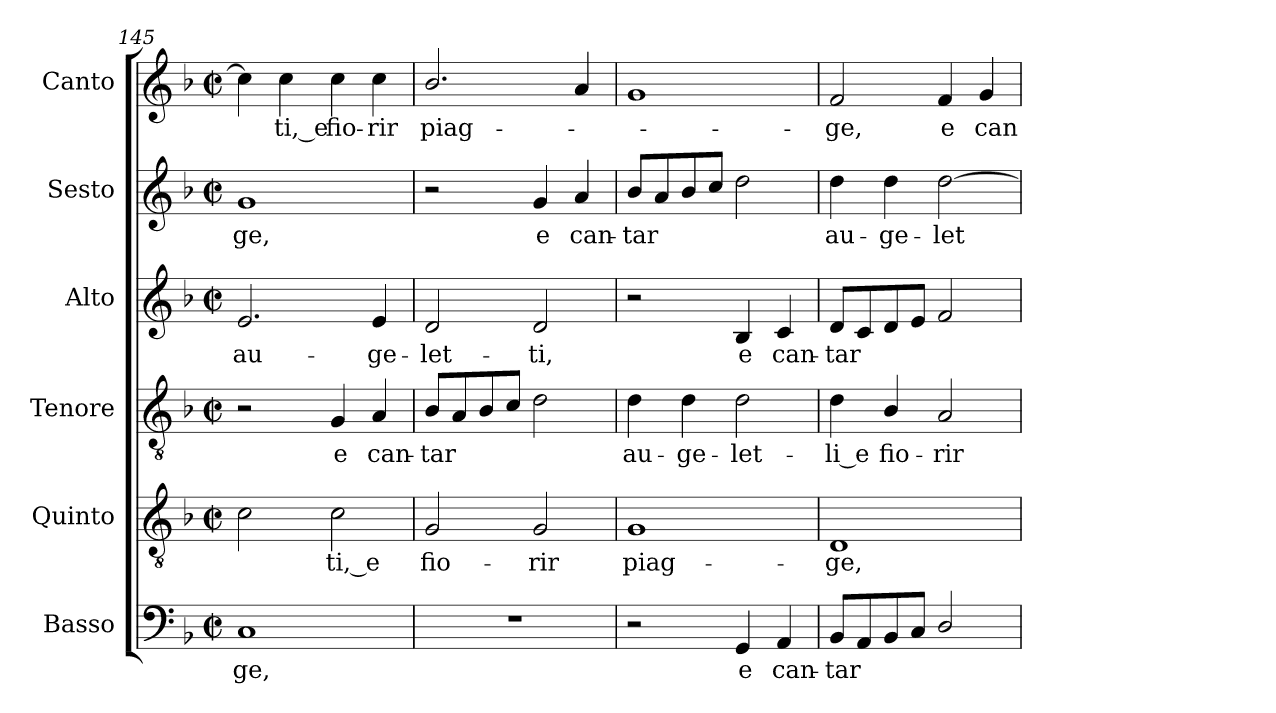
**kern	**text	**kern	**text	**kern	**text	**kern	**text	**kern	**text	**kern	**text
*part6	*part6	*part5	*part5	*part4	*part4	*part3	*part3	*part2	*part2	*part1	*part1
*staff6	*staff6	*staff5	*staff5	*staff4	*staff4	*staff3	*staff3	*staff2	*staff2	*staff1	*staff1
*I"Basso	*	*I"Quinto	*	*I"Tenore	*	*I"Alto	*	*I"Sesto	*	*I"Canto	*
*I'B.	*	*	*	*I'T.	*	*I'A.	*	*I'S.	*	*	*
*clefF4	*	*clefGv2	*	*clefGv2	*	*clefG2	*	*clefG2	*	*clefG2	*
*	*	*ITrd7c12	*	*ITrd7c12	*	*	*	*	*	*	*
*k[b-]	*	*k[b-]	*	*k[b-]	*	*k[b-]	*	*k[b-]	*	*k[b-]	*
*F:	*	*F:	*	*F:	*	*F:	*	*F:	*	*F:	*
*M2/2	*	*M2/2	*	*M2/2	*	*M2/2	*	*M2/2	*	*M2/2	*
*met(c|)	*	*met(c|)	*	*met(c|)	*	*met(c|)	*	*met(c|)	*	*met(c|)	*
=145	=145	=145	=145	=145	=145	=145	=145	=145	=145	=145	=145
!	!LO:LY:b:color=#000000	!	!	!	!	!	!	!	!	!	!
!	!	!	!	!	!	!	!LO:LY:b:color=#000000	!	!	!	!
!	!	!	!	!	!	!	!	!	!LO:LY:b:color=#000000	!	!
1Ci	-ge,	2Ci\	.	2r	.	2.ei/	au-	1gi	-ge,	4cci\]	.
!	!	!	!	!	!	!	!	!	!	!	!LO:LY:b:color=#000000
.	.	.	.	.	.	.	.	.	.	4cci\	-ti,_e
!	!	!	!LO:LY:b:color=#000000	!	!	!	!	!	!	!	!
!	!	!	!	!	!LO:LY:b:color=#000000	!	!	!	!	!	!
!	!	!	!	!	!	!	!	!	!	!	!LO:LY:b:color=#000000
.	.	2Ci\	-ti,_e	4GGi/	e	.	.	.	.	4cci\	fio-
!	!	!	!	!	!LO:LY:b:color=#000000	!	!	!	!	!	!
!	!	!	!	!	!	!	!LO:LY:b:color=#000000	!	!	!	!
!	!	!	!	!	!	!	!	!	!	!	!LO:LY:b:color=#000000
.	.	.	.	4AAi/	can-	4ei/	-ge-	.	.	4cci\	-rir
=146	=146	=146	=146	=146	=146	=146	=146	=146	=146	=146	=146
!	!	!	!LO:LY:b:color=#000000	!	!	!	!	!	!	!	!
!	!	!	!	!	!LO:LY:b:color=#000000	!	!	!	!	!	!
!	!	!	!	!	!	!	!LO:LY:b:color=#000000	!	!	!	!
!	!	!	!	!	!	!	!	!	!	!	!LO:LY:b:color=#000000
1r	.	2GGi/	fio-	8BB-i/L	-tar	2di/	-let-	2r	.	2.b-i/	piag-
.	.	.	.	8AAi/	.	.	.	.	.	.	.
.	.	.	.	8BB-i/	.	.	.	.	.	.	.
.	.	.	.	8Ci/J	.	.	.	.	.	.	.
!	!	!	!LO:LY:b:color=#000000	!	!	!	!	!	!	!	!
!	!	!	!	!	!	!	!LO:LY:b:color=#000000	!	!	!	!
!	!	!	!	!	!	!	!	!	!LO:LY:b:color=#000000	!	!
.	.	2GGi/	-rir	2Di\	.	2di/	-ti,	4gi/	e	.	.
!	!	!	!	!	!	!	!	!	!LO:LY:b:color=#000000	!	!
.	.	.	.	.	.	.	.	4ai/	can-	4ai/	.
=147	=147	=147	=147	=147	=147	=147	=147	=147	=147	=147	=147
!	!	!	!LO:LY:b:color=#000000	!	!	!	!	!	!	!	!
!	!	!	!	!	!LO:LY:b:color=#000000	!	!	!	!	!	!
!	!	!	!	!	!	!	!	!	!LO:LY:b:color=#000000	!	!
2r	.	1GGi	piag-	4Di\	au-	2r	.	8b-i/L	-tar	1gi	.
.	.	.	.	.	.	.	.	8ai/	.	.	.
!	!	!	!	!	!LO:LY:b:color=#000000	!	!	!	!	!	!
.	.	.	.	4Di\	-ge-	.	.	8b-i/	.	.	.
.	.	.	.	.	.	.	.	8cci/J	.	.	.
!	!LO:LY:b:color=#000000	!	!	!	!	!	!	!	!	!	!
!	!	!	!	!	!LO:LY:b:color=#000000	!	!	!	!	!	!
!	!	!	!	!	!	!	!LO:LY:b:color=#000000	!	!	!	!
4GGi/	e	.	.	2Di\	-let-	4B-i/	e	2ddi\	.	.	.
!	!LO:LY:b:color=#000000	!	!	!	!	!	!	!	!	!	!
!	!	!	!	!	!	!	!LO:LY:b:color=#000000	!	!	!	!
4AAi/	can-	.	.	.	.	4ci/	can-	.	.	.	.
!!LO:LB:g=z
=148	=148	=148	=148	=148	=148	=148	=148	=148	=148	=148	=148
!	!LO:LY:b:color=#000000	!	!	!	!	!	!	!	!	!	!
!	!	!	!LO:LY:b:color=#000000	!	!	!	!	!	!	!	!
!	!	!	!	!	!LO:LY:b:color=#000000	!	!	!	!	!	!
!	!	!	!	!	!	!	!LO:LY:b:color=#000000	!	!	!	!
!	!	!	!	!	!	!	!	!	!LO:LY:b:color=#000000	!	!
!	!	!	!	!	!	!	!	!	!	!	!LO:LY:b:color=#000000
8BB-i/L	-tar	1DDi	-ge,	4Di\	-li_e	8di/L	-tar	4ddi\	au-	2fi/	-ge,
8AAi/	.	.	.	.	.	8ci/	.	.	.	.	.
!	!	!	!	!	!LO:LY:b:color=#000000	!	!	!	!	!	!
!	!	!	!	!	!	!	!	!	!LO:LY:b:color=#000000	!	!
8BB-i/	.	.	.	4BB-i/	fio-	8di/	.	4ddi\	-ge-	.	.
8Ci/J	.	.	.	.	.	8ei/J	.	.	.	.	.
!	!	!	!	!	!LO:LY:b:color=#000000	!	!	!	!	!	!
!	!	!	!	!	!	!	!	!	!LO:LY:b:color=#000000	!	!
!	!	!	!	!	!	!	!	!	!	!	!LO:LY:b:color=#000000
2Di/	.	.	.	2AAi/	-rir	2fi/	.	[2ddi\	-let-	4fi/	e
!	!	!	!	!	!	!	!	!	!	!	!LO:LY:b:color=#000000
.	.	.	.	.	.	.	.	.	.	4gi/	can-
=	=	=	=	=	=	=	=	=	=	=	=
*-	*-	*-	*-	*-	*-	*-	*-	*-	*-	*-	*-
